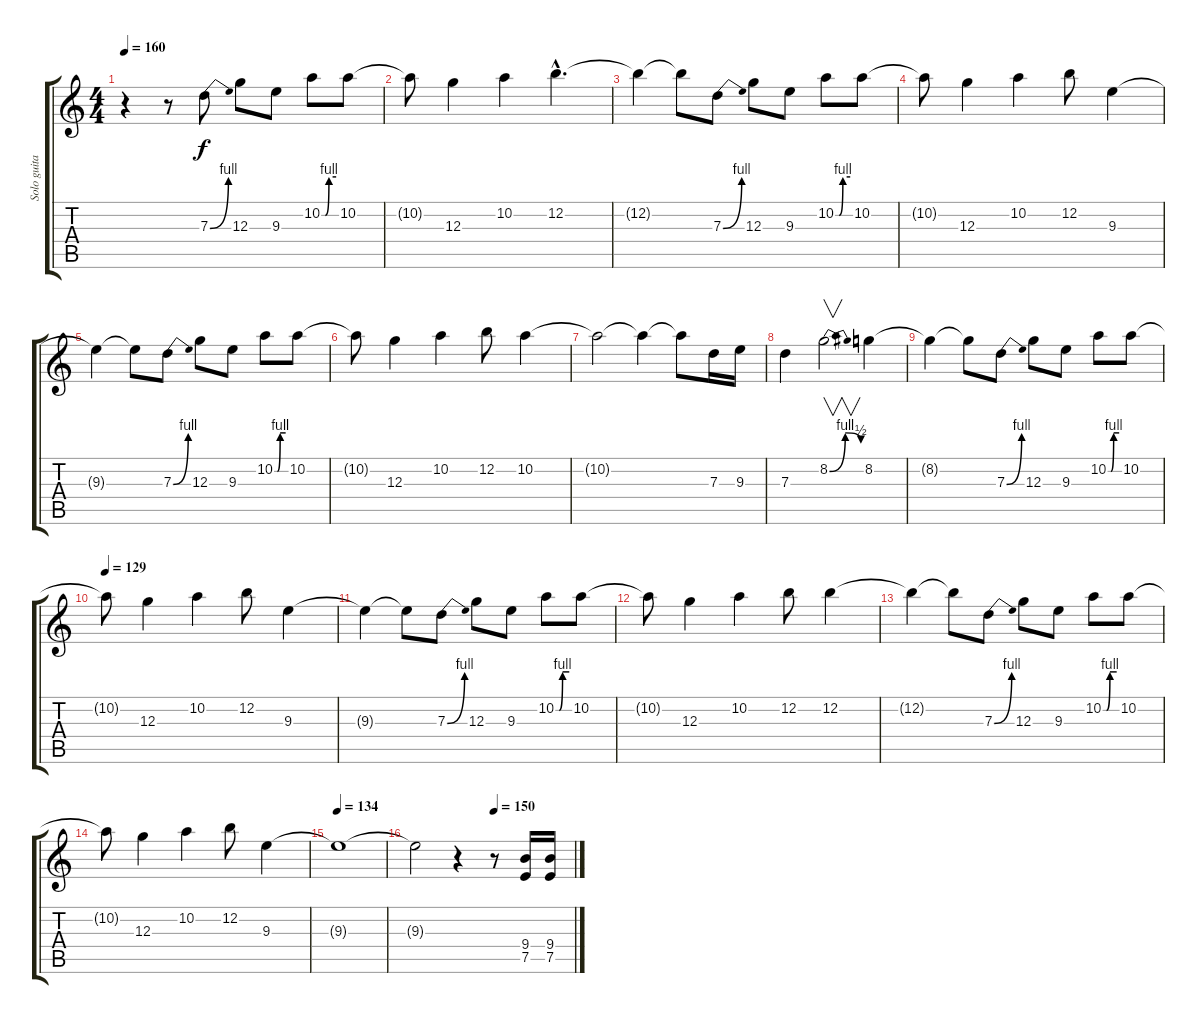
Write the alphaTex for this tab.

\track ("Solo guitar" "Solo guita") {instrument distortionguitar}
\staff {score tabs}
\tuning (E4 B3 G3 D3 A2 E2) {hide}
\ts (4 4)
\tempo 160
\tempo 128
\tempo 160
\clef g2
\ks c
r.4{dy f volume 13 instrument distortionguitar} r.8 7.3{be (bend 0 0 60 4)}.8 12.3.8 9.3.8 10.2{be (custom 0 0 15 0 30 4 60 4)}.8 10.2.8 |
10.2{t}.8 12.3.4 10.2.4 12.2{hac}.4{d} |
12.2{t}.4 12.2{t}.8 7.3{be (bend 0 0 60 4)}.8 12.3.8 9.3.8 10.2{be (custom 0 0 15 0 30 4 60 4)}.8 10.2.8 |
10.2{t}.8 12.3.4 10.2.4 12.2.8 9.3.4 |
9.3{t}.4 9.3{t}.8 7.3{be (bend 0 0 60 4)}.8 12.3.8 9.3.8 10.2{be (custom 0 0 15 0 30 4 60 4)}.8 10.2.8 |
10.2{t}.8 12.3.4 10.2.4 12.2.8 10.2.4 |
10.2{t}.2 10.2{t}.4 10.2{t}.8 7.3.16 9.3.16 |
7.3.4 8.2{be (bendrelease 0 0 10 4 40 4 60 2)}.2{v} 8.2.4 |
8.2{t}.4 8.2{t}.8 7.3{be (bend 0 0 60 4)}.8 12.3.8 9.3.8 10.2{be (custom 0 0 15 0 30 4 60 4)}.8 10.2.8 |
\tempo 129
10.2{t}.8 12.3.4 10.2.4 12.2.8 9.3.4 |
9.3{t}.4 9.3{t}.8 7.3{be (bend 0 0 60 4)}.8 12.3.8 9.3.8 10.2{be (custom 0 0 15 0 30 4 60 4)}.8 10.2.8 |
10.2{t}.8 12.3.4 10.2.4 12.2.8 12.2.4 |
12.2{t}.4 12.2{t}.8 7.3{be (bend 0 0 60 4)}.8 12.3.8 9.3.8 10.2{be (custom 0 0 15 0 30 4 60 4)}.8 10.2.8 |
10.2{t}.8 12.3.4 10.2.4 12.2.8 9.3.4 |
\tempo 134
9.3{t}.1 |
\tempo (150 0.5)
9.3{t}.2 r.4 r.8 (9.4 7.5).16{volume 12} (9.4 7.5).16
